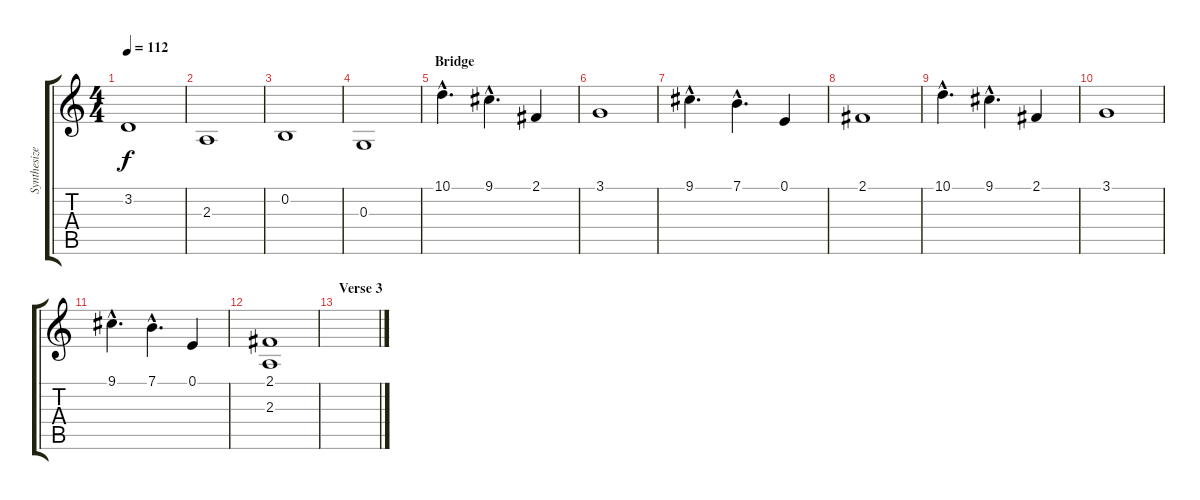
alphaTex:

\track ("Synthesizer" "Synthesize") {instrument stringensemble2}
\staff {score tabs}
\tuning (E4 B3 G3 D3 A2 E2) {hide}
\ts (4 4)
\tempo 112
\clef g2
\ks c
3.2.1{dy f} |
2.3.1 |
0.2.1 |
0.3.1 |
\section ("" "Bridge")
10.1{hac}.4{d volume 10} 9.1{hac}.4{d} 2.1.4 |
3.1.1 |
9.1{hac}.4{d} 7.1{hac}.4{d} 0.1.4 |
2.1.1 |
10.1{hac}.4{d} 9.1{hac}.4{d} 2.1.4 |
3.1.1 |
9.1{hac}.4{d} 7.1{hac}.4{d} 0.1.4 |
(2.1 2.3).1{volume 12} |
\section ("" "Verse 3")
